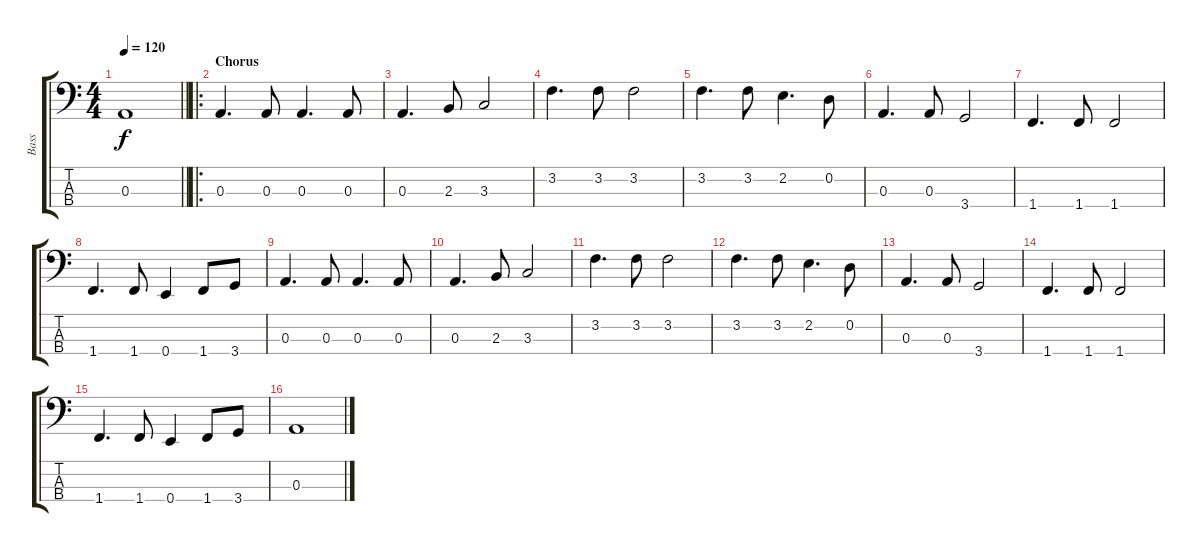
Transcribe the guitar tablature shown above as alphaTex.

\track ("Bass" "Bass") {instrument electricbassfinger}
\staff {score tabs}
\tuning (G2 D2 A1 E1) {hide}
\ts (4 4)
\tempo 120
\clef f4
\barLineRight lightlight
\ks c
0.3{t}.1{dy f} |
\ro
\section ("" "Chorus")
0.3.4{d} 0.3.8 0.3.4{d} 0.3.8 |
0.3.4{d} 2.3.8 3.3.2 |
3.2.4{d} 3.2.8 3.2.2 |
3.2.4{d} 3.2.8 2.2.4{d} 0.2.8 |
0.3.4{d} 0.3.8 3.4.2 |
1.4.4{d} 1.4.8 1.4.2 |
1.4.4{d} 1.4.8 0.4.4 1.4.8 3.4.8 |
0.3.4{d} 0.3.8 0.3.4{d} 0.3.8 |
0.3.4{d} 2.3.8 3.3.2 |
3.2.4{d} 3.2.8 3.2.2 |
3.2.4{d} 3.2.8 2.2.4{d} 0.2.8 |
0.3.4{d} 0.3.8 3.4.2 |
1.4.4{d} 1.4.8 1.4.2 |
1.4.4{d} 1.4.8 0.4.4 1.4.8 3.4.8 |
0.3.1
